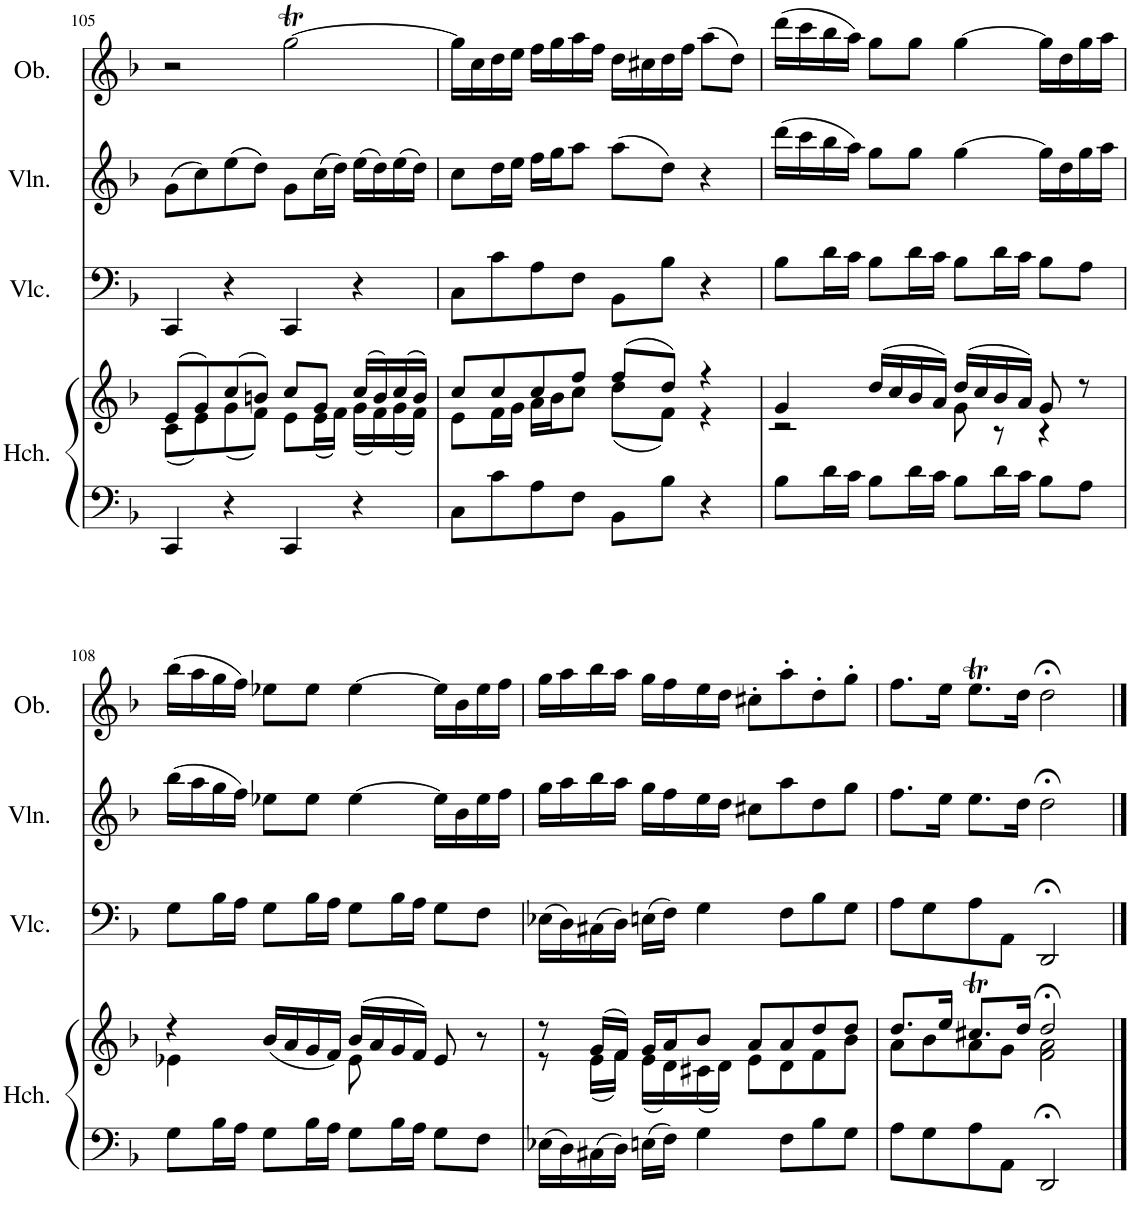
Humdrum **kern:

**kern	**kern	**kern	**kern	**kern
*part4	*part4	*part3	*part2	*part1
*staff5	*staff4	*staff3	*staff2	*staff1
*I"Harpsichord	*	*I"Violoncello	*I"Violin	*I"Oboe
*I'Hch.	*	*I'Vlc.	*I'Vln.	*I'Ob.
!!LO:PB:g=z
*clefF4	*clefG2	*clefF4	*clefG2	*clefG2
*k[b-]	*k[b-]	*k[b-]	*k[b-]	*k[b-]
*M4/4	*M4/4	*M4/4	*M4/4	*M4/4
*met(c)	*met(c)	*met(c)	*met(c)	*met(c)
=105	=105	=105	=105	=105
*	*^	*	*	*
4CC/	(8e/L	(8c\L	4CC/	(8g\L	2r
.	8g/)	8e\)	.	8cc\)	.
4r	(8cc/	(8g\	4r	(8ee\	.
.	8bn/J)	8f\J)	.	8dd\J)	.
4CC/	8cc/L	8e\L	4CC/	8g\L	[2ggT\
.	8g/J	(16e\L	.	(16cc\L	.
.	.	16f\JJ)	.	16dd\JJ)	.
4r	(16cc/LL	(16g\LL	4r	(16ee\LL	.
.	16b/)	16f\)	.	16dd\)	.
.	(16cc/	(16g\	.	(16ee\	.
.	16b/JJ)	16f\JJ)	.	16dd\JJ)	.
=106	=106	=106	=106	=106	=106
8C\L	8cc/L	8e\L	8C\L	8cc\L	16gg\LL]
.	.	.	.	.	16cc\
8c\	8cc/	16f\L	8c\	16dd\L	16dd\
.	.	16g\JJ	.	16ee\JJ	16ee\JJ
8A\	8cc/	16a\LL	8A\	16ff\LL	16ff\LL
.	.	16b-\J	.	16gg\J	16gg\
8F\J	8ff/J	8cc\J	8F\J	8aa\J	16aa\
.	.	.	.	.	16ff\JJ
8BB-\L	(8ff/L	(8dd\L	8BB-\L	(8aa\L	16dd\LL
.	.	.	.	.	16cc#X\
8B-\J	8dd/J)	8f\J)	8B-\J	8dd\J)	16dd\
.	.	.	.	.	16ff\JJ
4r	4r	4r	4r	4r	(8aa\L
.	.	.	.	.	8dd\J)
=107	=107	=107	=107	=107	=107
8B-\L	4g/	2r	8B-\L	(16ddd\LL	(16ddd\LL
.	.	.	.	16ccc\	16ccc\
16d\L	.	.	16d\L	16bb-\	16bb-\
16c\JJ	.	.	16c\JJ	16aa\JJ)	16aa\JJ)
8B-\L	(16dd/LL	.	8B-\L	8gg\L	8gg\L
.	16cc/	.	.	.	.
16d\L	16b-/	.	16d\L	8gg\J	8gg\J
16c\JJ	16a/JJ)	.	16c\JJ	.	.
8B-\L	(16dd/LL	8g\	8B-\L	[4gg\	[4gg\
.	16cc/	.	.	.	.
16d\L	16b-/	8r	16d\L	.	.
16c\JJ	16a/JJ)	.	16c\JJ	.	.
8B-\L	8g/	4r	8B-\L	16gg\LL]	16gg\LL]
.	.	.	.	16dd\	16dd\
8A\J	8r	.	8A\J	16gg\	16gg\
.	.	.	.	16aa\JJ	16aa\JJ
!!LO:LB:g=z
=108	=108	=108	=108	=108	=108
8G\L	4r	4e-X\	8G\L	(16bb-\LL	(16bb-\LL
.	.	.	.	16aa\	16aa\
16B-\L	.	.	16B-\L	16gg\	16gg\
16A\JJ	.	.	16A\JJ	16ff\JJ)	16ff\JJ)
8G\L	(16b-/LL	4ryy	8G\L	8ee-X\L	8ee-X\L
.	16a/	.	.	.	.
16B-\L	16g/	.	16B-\L	8ee-\J	8ee-\J
16A\JJ	16f/JJ)	.	16A\JJ	.	.
8G\L	(16b-/LL	8e-\	8G\L	[4ee-\	[4ee-\
.	16a/	.	.	.	.
16B-\L	16g/	4.ryy	16B-\L	.	.
16A\JJ	16f/JJ)	.	16A\JJ	.	.
8G\L	8e-/	.	8G\L	16ee-\LL]	16ee-\LL]
.	.	.	.	16b-\	16b-\
8F\J	8r	.	8F\J	16ee-\	16ee-\
.	.	.	.	16ff\JJ	16ff\JJ
=109	=109	=109	=109	=109	=109
16E-X\LL	8r	8r	(16E-X\LL	16gg\LL	16gg\LL
16D\	.	.	16D\)	16aa\	16aa\
16C#X\	(16g/LL	(16e\LL	(16C#X\	16bb-\	16bb-\
16D\JJ	16f/JJ)	16f\JJ)	16D\JJ)	16aa\JJ	16aa\JJ
16En\LL	16g/LL	(16e\LL	(16En\LL	16gg\LL	16gg\LL
16F\JJ	16a/J	16d\)	16F\JJ)	16ff\	16ff\
4G\	8b-/J	(16c#X\	4G\	16ee\	16ee\
.	.	16d\JJ)	.	16dd\JJ	16dd\JJ
.	8a/L	8e\L	.	8cc#X\L	8cc#X'\L
8F\L	8a/	8d\	8F\L	8aa\	8aa'\
8B-\	8dd/	8f\	8B-\	8dd\	8dd'\
8G\J	8dd/J	8b-\J	8G\J	8gg\J	8gg'\J
=110	=110	=110	=110	=110	=110
8A\L	8.dd/L	8a\L	8A\L	8.ff\L	8.ff\L
8G\	.	8b-\	8G\	.	.
.	16ee/Jk	.	.	16ee\Jk	16ee\Jk
8A\	8.cc#Xt/L	8a\	8A\	8.ee\L	8.eet\L
8AA\J	.	8g\J	8AA\J	.	.
.	16dd/Jk	.	.	16dd\Jk	16dd\Jk
2DD;</	2dd;</	2f\; 2a\;	2DD;</	2dd;<\	2dd;<\
*	*v	*v	*	*	*
==	==	==	==	==
*-	*-	*-	*-	*-
